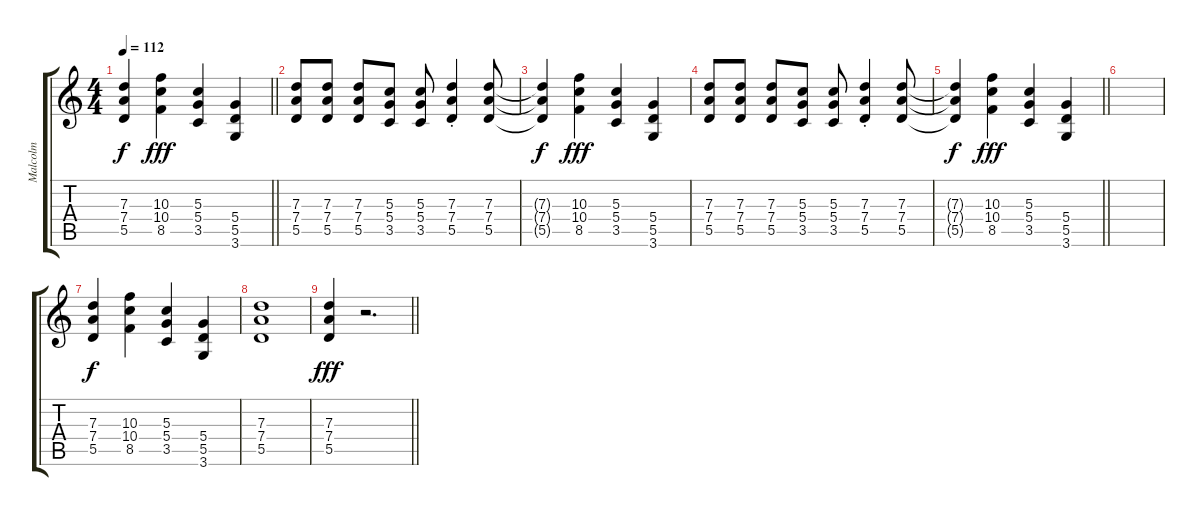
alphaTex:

\track ("Malcolm" "Malcolm") {instrument overdrivenguitar}
\staff {score tabs}
\tuning (E4 B3 G3 D3 A2 E2) {hide}
\ts (4 4)
\tempo 112
\clef g2
\barLineRight lightlight
\ks c
(7.3{t} 7.4{t} 5.5{t}).4{dy f} (10.3 10.4 8.5).4{dy fff} (5.3 5.4 3.5).4 (5.4 5.5 3.6).4 |
(7.3 7.4 5.5).8 (7.3 7.4 5.5).8 (7.3 7.4 5.5).8 (5.3 5.4 3.5).8 (5.3 5.4 3.5).8 (7.3{st} 7.4{st} 5.5{st}).4 (7.3 7.4 5.5).8 |
(7.3{t} 7.4{t} 5.5{t}).4{dy f} (10.3 10.4 8.5).4{dy fff} (5.3 5.4 3.5).4 (5.4 5.5 3.6).4 |
(7.3 7.4 5.5).8 (7.3 7.4 5.5).8 (7.3 7.4 5.5).8 (5.3 5.4 3.5).8 (5.3 5.4 3.5).8 (7.3{st} 7.4{st} 5.5{st}).4 (7.3 7.4 5.5).8 |
\barLineRight lightlight
(7.3{t} 7.4{t} 5.5{t}).4{dy f} (10.3 10.4 8.5).4{dy fff} (5.3 5.4 3.5).4 (5.4 5.5 3.6).4 |
|
(7.3 7.4 5.5).4{dy f} (10.3 10.4 8.5).4 (5.3 5.4 3.5).4 (5.4 5.5 3.6).4 |
(7.3 7.4 5.5).1 |
\barLineRight lightlight
(7.3 7.4 5.5).4{dy fff} r.2{d}
